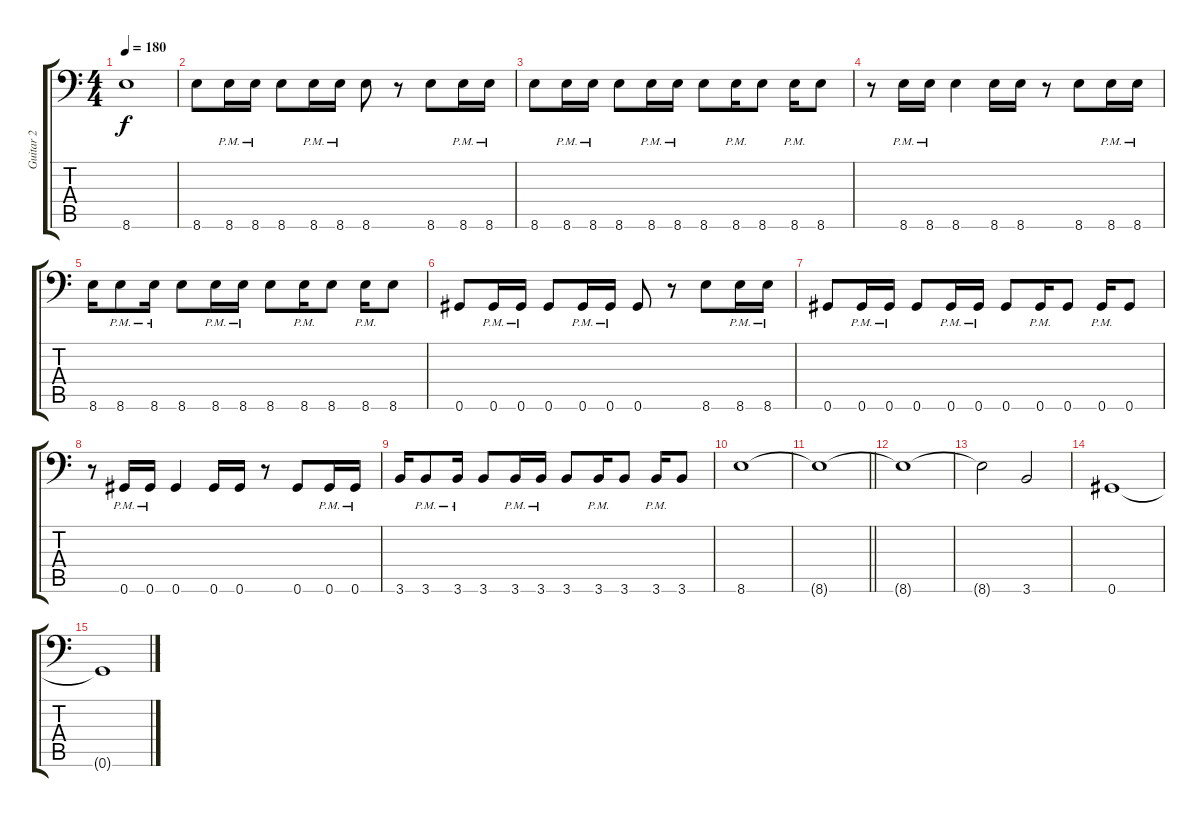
\track ("Guitar 2" "Guitar 2") {instrument overdrivenguitar}
\staff {score tabs}
\tuning (Bb3 F3 Db3 Ab2 Eb2 Ab1) {hide}
\ts (4 4)
\tempo 180
\clef f4
\ks c
8.6{t}.1{dy f} |
8.6.8 8.6{pm}.16 8.6{pm}.16 8.6.8 8.6{pm}.16 8.6{pm}.16 8.6.8 r.8 8.6.8 8.6{pm}.16 8.6{pm}.16 |
8.6.8 8.6{pm}.16 8.6{pm}.16 8.6.8 8.6{pm}.16 8.6{pm}.16 8.6.8 8.6{pm}.16 8.6.8 8.6{pm}.16 8.6.8 |
r.8 8.6{pm}.16 8.6{pm}.16 8.6.4 8.6.16 8.6.16 r.8 8.6.8 8.6{pm}.16 8.6{pm}.16 |
8.6.16 8.6{pm}.8 8.6{pm}.16 8.6.8 8.6{pm}.16 8.6{pm}.16 8.6.8 8.6{pm}.16 8.6.8 8.6{pm}.16 8.6.8 |
0.6.8 0.6{pm}.16 0.6{pm}.16 0.6.8 0.6{pm}.16 0.6{pm}.16 0.6.8 r.8 8.6.8 8.6{pm}.16 8.6{pm}.16 |
0.6.8 0.6{pm}.16 0.6{pm}.16 0.6.8 0.6{pm}.16 0.6{pm}.16 0.6.8 0.6{pm}.16 0.6.8 0.6{pm}.16 0.6.8 |
r.8 0.6{pm}.16 0.6{pm}.16 0.6.4 0.6.16 0.6.16 r.8 0.6.8 0.6{pm}.16 0.6{pm}.16 |
3.6.16 3.6{pm}.8 3.6{pm}.16 3.6.8 3.6{pm}.16 3.6{pm}.16 3.6.8 3.6{pm}.16 3.6.8 3.6{pm}.16 3.6.8 |
8.6.1 |
\barLineRight lightlight
8.6{t}.1 |
8.6{t}.1 |
8.6{t}.2 3.6.2 |
0.6.1 |
0.6{t}.1
